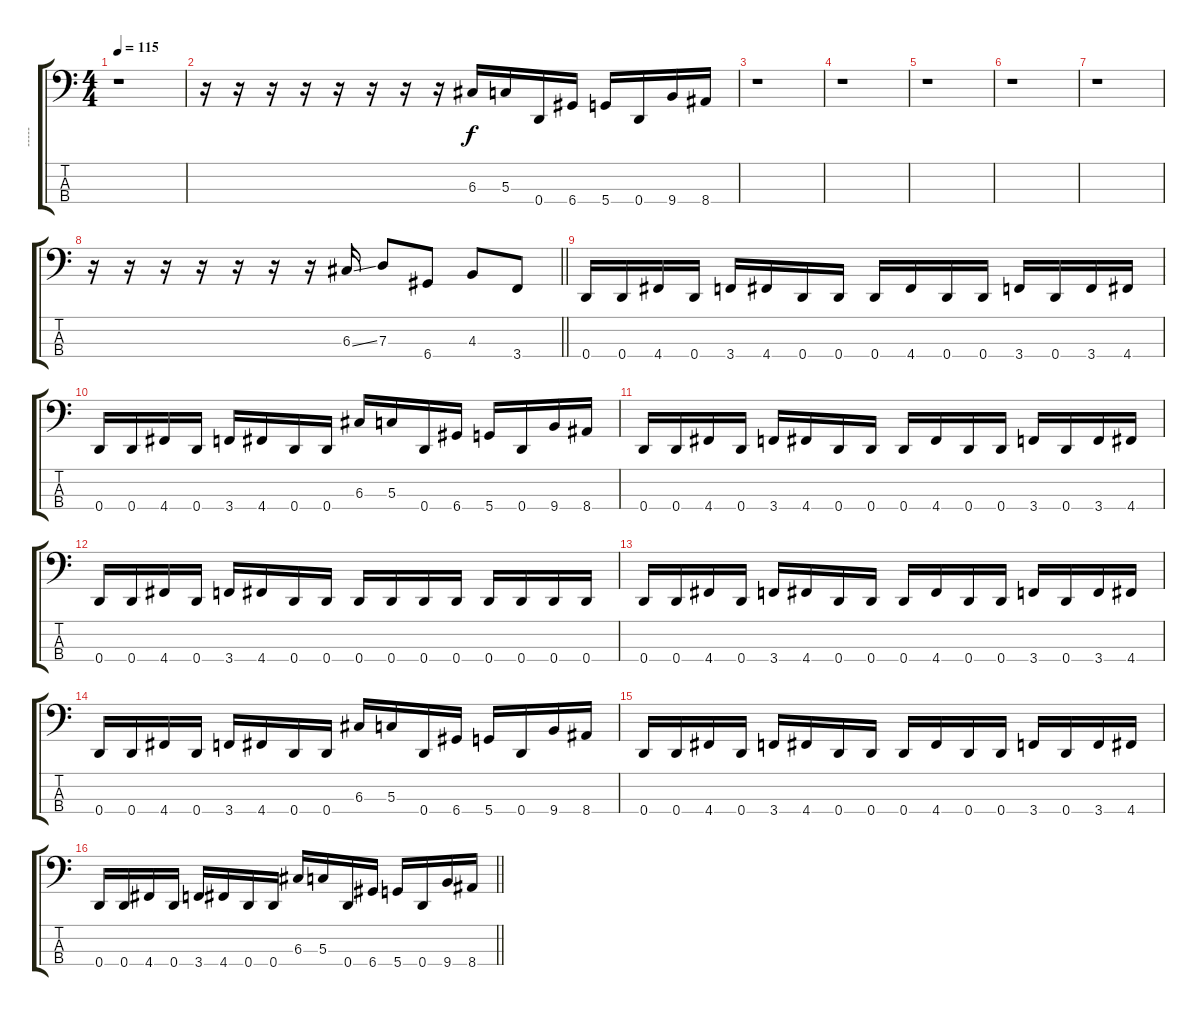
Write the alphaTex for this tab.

\track ("-----" "-----") {instrument electricbassfinger}
\staff {score tabs}
\tuning (F2 C2 G1 D1) {hide}
\ts (4 4)
\tempo 115
\clef f4
\ks c
r.1{dy f instrument electricbassfinger} |
r.16 r.16 r.16 r.16 r.16 r.16 r.16 r.16 6.3.16 5.3.16 0.4.16 6.4.16 5.4.16 0.4.16 9.4.16 8.4.16 |
r.1 |
r.1 |
r.1 |
r.1 |
r.1 |
\barLineRight lightlight
r.16 r.16 r.16 r.16 r.16 r.16 r.16 6.3{ss}.16 7.3.8 6.4.8 4.3.8 3.4.8 |
\section ("" "")
0.4.16 0.4.16 4.4.16 0.4.16 3.4.16 4.4.16 0.4.16 0.4.16 0.4.16 4.4.16 0.4.16 0.4.16 3.4.16 0.4.16 3.4.16 4.4.16 |
0.4.16 0.4.16 4.4.16 0.4.16 3.4.16 4.4.16 0.4.16 0.4.16 6.3.16 5.3.16 0.4.16 6.4.16 5.4.16 0.4.16 9.4.16 8.4.16 |
0.4.16 0.4.16 4.4.16 0.4.16 3.4.16 4.4.16 0.4.16 0.4.16 0.4.16 4.4.16 0.4.16 0.4.16 3.4.16 0.4.16 3.4.16 4.4.16 |
0.4.16 0.4.16 4.4.16 0.4.16 3.4.16 4.4.16 0.4.16 0.4.16 0.4.16 0.4.16 0.4.16 0.4.16 0.4.16 0.4.16 0.4.16 0.4.16 |
0.4.16 0.4.16 4.4.16 0.4.16 3.4.16 4.4.16 0.4.16 0.4.16 0.4.16 4.4.16 0.4.16 0.4.16 3.4.16 0.4.16 3.4.16 4.4.16 |
0.4.16 0.4.16 4.4.16 0.4.16 3.4.16 4.4.16 0.4.16 0.4.16 6.3.16 5.3.16 0.4.16 6.4.16 5.4.16 0.4.16 9.4.16 8.4.16 |
0.4.16 0.4.16 4.4.16 0.4.16 3.4.16 4.4.16 0.4.16 0.4.16 0.4.16 4.4.16 0.4.16 0.4.16 3.4.16 0.4.16 3.4.16 4.4.16 |
\barLineRight lightlight
0.4.16 0.4.16 4.4.16 0.4.16 3.4.16 4.4.16 0.4.16 0.4.16 6.3.16 5.3.16 0.4.16 6.4.16 5.4.16 0.4.16 9.4.16 8.4.16
